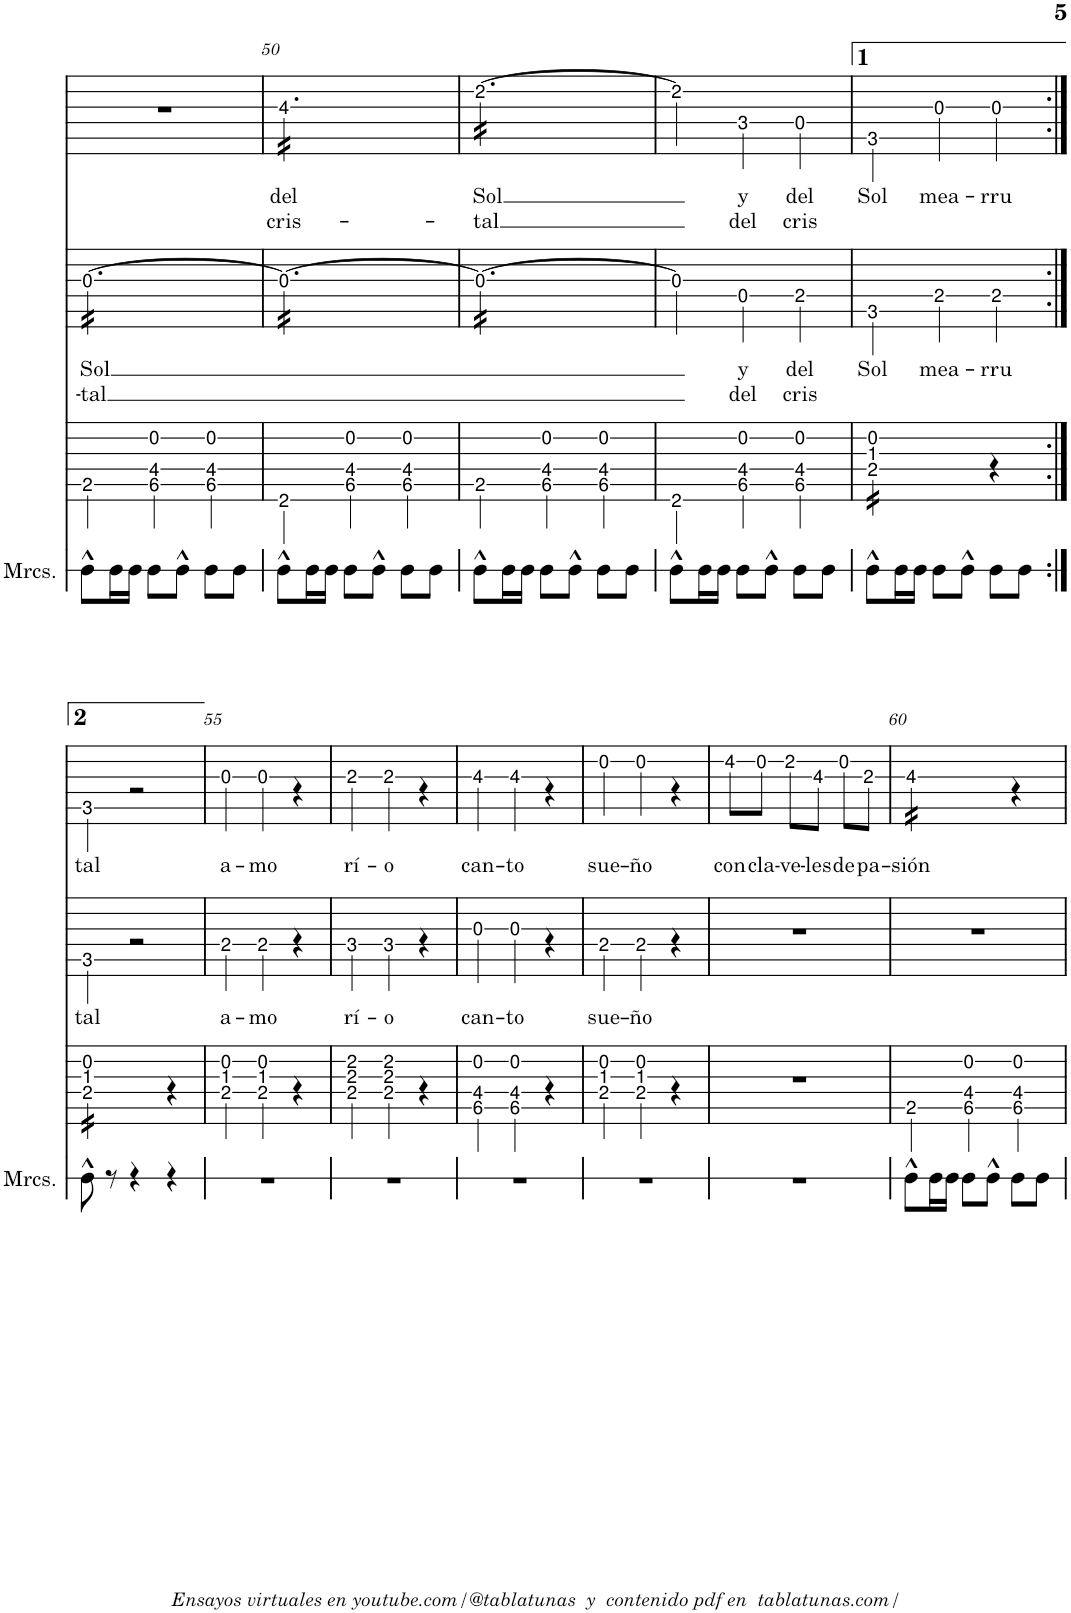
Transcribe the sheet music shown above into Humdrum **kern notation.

**kern	**kern	**kern	**text	**text	**kern	**text	**text
*part4	*part3	*part2	*part2	*part2	*part1	*part1	*part1
*staff4	*staff3	*staff2	*staff2	*staff2	*staff1	*staff1	*staff1
*I"Maracas	*I"Guitarra	*I"Laúd	*	*	*I"Bandurria	*	*
*I'Mrcs.	*	*	*	*	*	*	*
!!LO:PB:g=z
*clefX	*	*	*	*	*	*	*
*k[]	*k[f#]	*k[f#]	*	*	*k[f#]	*	*
*M3/4	*M3/4	*M3/4	*	*	*M3/4	*	*
=49	=49	=49	=49	=49	=49	=49	=49
!	!	!	!LO:LY:b	!LO:LY:b	!	!	!
8Re^^\L	4BB\	[2.B\	Sol	-tal	2.r	.	.
16Re\L	.	.	.	.	.	.	.
16Re\JJ	.	.	.	.	.	.	.
8Re\L	4D#X\ 4F#\ 4B\	.	.	.	.	.	.
8Re^^\J	.	.	.	.	.	.	.
8Re\L	4D#\ 4F#\ 4B\	.	.	.	.	.	.
8Re\J	.	.	.	.	.	.	.
=50	=50	=50	=50	=50	=50	=50	=50
!	!	!	!	!	!	!LO:LY:b	!LO:LY:b
8Re^^\L	4FF#\	2.B\_	.	.	2.dd#X\	del	cris-
16Re\L	.	.	.	.	.	.	.
16Re\JJ	.	.	.	.	.	.	.
8Re\L	4D#X\ 4F#\ 4B\	.	.	.	.	.	.
8Re^^\J	.	.	.	.	.	.	.
8Re\L	4D#\ 4F#\ 4B\	.	.	.	.	.	.
8Re\J	.	.	.	.	.	.	.
=51	=51	=51	=51	=51	=51	=51	=51
!	!	!	!	!	!	!LO:LY:b	!LO:LY:b
8Re^^\L	4BB\	2.B\_	.	.	[2.ff#\	Sol	-tal
16Re\L	.	.	.	.	.	.	.
16Re\JJ	.	.	.	.	.	.	.
8Re\L	4D#X\ 4F#\ 4B\	.	.	.	.	.	.
8Re^^\J	.	.	.	.	.	.	.
8Re\L	4D#\ 4F#\ 4B\	.	.	.	.	.	.
8Re\J	.	.	.	.	.	.	.
=52	=52	=52	=52	=52	=52	=52	=52
8Re^^\L	4FF#\	4B\]	.	.	4ff#\]	.	.
16Re\L	.	.	.	.	.	.	.
16Re\JJ	.	.	.	.	.	.	.
!	!	!	!LO:LY:b	!LO:LY:b	!	!LO:LY:b	!LO:LY:b
8Re\L	4D#X\ 4F#\ 4B\	4F#\	y	del	4a\	y	del
8Re^^\J	.	.	.	.	.	.	.
!	!	!	!LO:LY:b	!LO:LY:b	!	!LO:LY:b	!LO:LY:b
8Re\L	4D#\ 4F#\ 4B\	4G#X\	del	cris	4f#\	del	cris
8Re\J	.	.	.	.	.	.	.
=53	=53	=53	=53	=53	=53	=53	=53
!	!	!	!LO:LY:b	!	!	!LO:LY:b	!
8Re^^\L	2E\ 2G#X\ 2B\	4E\	Sol	.	4e\	Sol	.
16Re\L	.	.	.	.	.	.	.
16Re\JJ	.	.	.	.	.	.	.
!	!	!	!LO:LY:b	!	!	!LO:LY:b	!
8Re\L	.	4G#X\	mea-	.	4b\	mea-	.
8Re^^\J	.	.	.	.	.	.	.
!	!	!	!LO:LY:b	!	!	!LO:LY:b	!
8Re\L	4r	4G#\	-rru	.	4b\	-rru	.
8Re\J	.	.	.	.	.	.	.
!!LO:LB:g=z
=54:|!	=54:|!	=54:|!	=54:|!	=54:|!	=54:|!	=54:|!	=54:|!
!	!	!	!LO:LY:b	!	!	!LO:LY:b	!
8Re^^\	2E\ 2G#X\ 2B\	4E\	tal	.	4e\	tal	.
8r	.	.	.	.	.	.	.
4r	.	2r	.	.	2r	.	.
4r	4r	.	.	.	.	.	.
=55	=55	=55	=55	=55	=55	=55	=55
!	!	!	!LO:LY:b	!	!	!LO:LY:b	!
2.r	4E\ 4G#X\ 4B\	4G#X\	a-	.	4b\	a-	.
!	!	!	!LO:LY:b	!	!	!LO:LY:b	!
.	4E\ 4G#\ 4B\	4G#\	-mo	.	4b\	-mo	.
.	4r	4r	.	.	4r	.	.
=56	=56	=56	=56	=56	=56	=56	=56
!	!	!	!LO:LY:b	!	!	!LO:LY:b	!
2.r	4E\ 4A\ 4c#X\	4A\	rí-	.	4cc#X\	rí-	.
!	!	!	!LO:LY:b	!	!	!LO:LY:b	!
.	4E\ 4A\ 4c#\	4A\	-o	.	4cc#\	-o	.
.	4r	4r	.	.	4r	.	.
=57	=57	=57	=57	=57	=57	=57	=57
!	!	!	!LO:LY:b	!	!	!LO:LY:b	!
2.r	4D#X\ 4F#\ 4B\	4B\	can-	.	4dd#X\	can-	.
!	!	!	!LO:LY:b	!	!	!LO:LY:b	!
.	4D#\ 4F#\ 4B\	4B\	-to	.	4dd#\	-to	.
.	4r	4r	.	.	4r	.	.
=58	=58	=58	=58	=58	=58	=58	=58
!	!	!	!LO:LY:b	!	!	!LO:LY:b	!
2.r	4E\ 4G#X\ 4B\	4G#X\	sue-	.	4ee\	sue-	.
!	!	!	!LO:LY:b	!	!	!LO:LY:b	!
.	4E\ 4G#\ 4B\	4G#\	-ño	.	4ee\	-ño	.
.	4r	4r	.	.	4r	.	.
=59	=59	=59	=59	=59	=59	=59	=59
!	!	!	!	!	!	!LO:LY:b	!
2.r	2.r	2.r	.	.	8gg#X\L	con	.
!	!	!	!	!	!	!LO:LY:b	!
.	.	.	.	.	8ee\J	cla-	.
!	!	!	!	!	!	!LO:LY:b	!
.	.	.	.	.	8ff#\L	-ve-	.
!	!	!	!	!	!	!LO:LY:b	!
.	.	.	.	.	8dd#X\J	-les	.
!	!	!	!	!	!	!LO:LY:b	!
.	.	.	.	.	8ee\L	de	.
!	!	!	!	!	!	!LO:LY:b	!
.	.	.	.	.	8cc#X\J	pa-	.
=60	=60	=60	=60	=60	=60	=60	=60
!	!	!	!	!	!	!LO:LY:b	!
8Re^^\L	4BB\	2.r	.	.	2dd#X\	-sión	.
16Re\L	.	.	.	.	.	.	.
16Re\JJ	.	.	.	.	.	.	.
8Re\L	4D#X\ 4F#\ 4B\	.	.	.	.	.	.
8Re^^\J	.	.	.	.	.	.	.
8Re\L	4D#\ 4F#\ 4B\	.	.	.	4r	.	.
8Re\J	.	.	.	.	.	.	.
=	=	=	=	=	=	=	=
*-	*-	*-	*-	*-	*-	*-	*-
